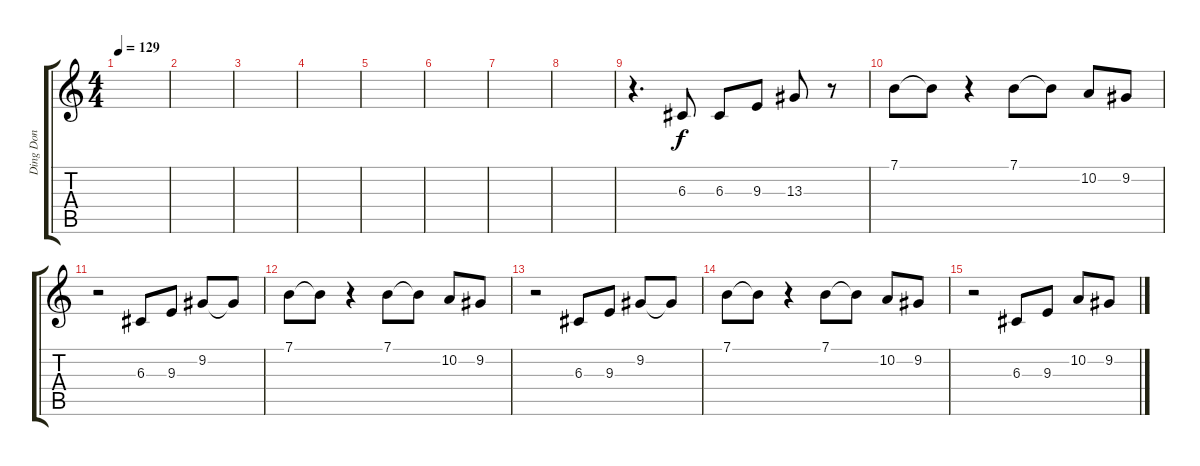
\track ("Ding Don" "Ding Don") {instrument pad1newage}
\staff {score tabs}
\tuning (E4 B3 G3 D3 A2 E2) {hide}
\ts (4 4)
\tempo 129
\clef g2
\ks c
|
|
|
|
|
|
|
|
r.4{d} 6.3.8 6.3.8 9.3.8 13.3.8 r.8 |
7.1.8 7.1{t}.8 r.4 7.1.8 7.1{t}.8 10.2.8 9.2.8 |
r.2 6.3.8 9.3.8 9.2.8 9.2{t}.8 |
7.1.8 7.1{t}.8 r.4 7.1.8 7.1{t}.8 10.2.8 9.2.8 |
r.2 6.3.8 9.3.8 9.2.8 9.2{t}.8 |
7.1.8 7.1{t}.8 r.4 7.1.8 7.1{t}.8 10.2.8 9.2.8 |
r.2 6.3.8 9.3.8 10.2.8 9.2.8
